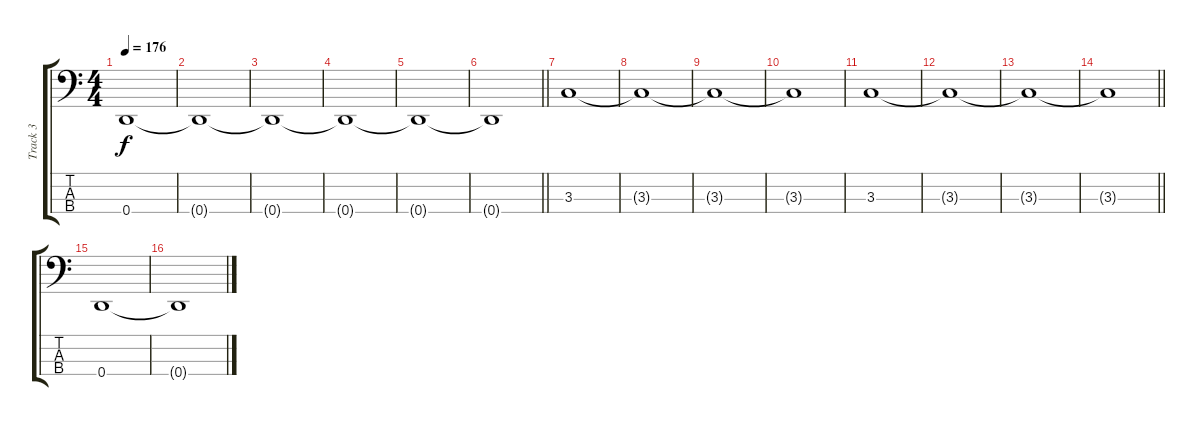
\track ("Track 3" "Track 3") {instrument electricbassfinger}
\staff {score tabs}
\tuning (G2 D2 A1 D1) {hide}
\ts (4 4)
\tempo 176
\clef f4
\ks c
0.4{t}.1{dy f} |
0.4{t}.1 |
0.4{t}.1 |
0.4{t}.1 |
0.4{t}.1 |
\barLineRight lightlight
0.4{t}.1 |
3.3.1 |
3.3{t}.1 |
3.3{t}.1 |
3.3{t}.1 |
3.3.1 |
3.3{t}.1 |
3.3{t}.1 |
\barLineRight lightlight
3.3{t}.1 |
0.4.1 |
0.4{t}.1
